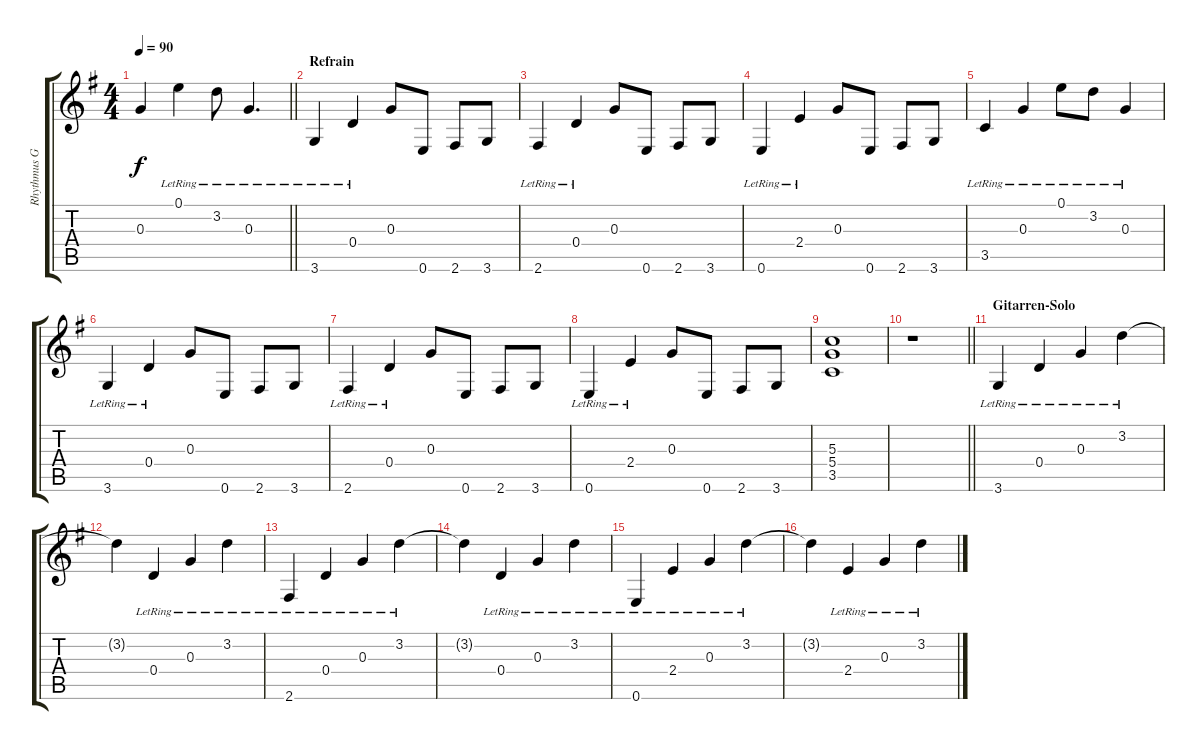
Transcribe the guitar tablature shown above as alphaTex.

\track ("Rhythmus Gitarre" "Rhythmus G") {instrument electricguitarclean}
\staff {score tabs}
\tuning (E4 B3 G3 D3 A2 E2) {hide}
\ts (4 4)
\tempo 90
\clef g2
\barLineRight lightlight
\ks g
0.3{t}.4{dy f} 0.1{lr}.4 3.2{lr}.8 0.3{lr}.4{d} |
\section ("" "Refrain")
3.6{lr}.4 0.4{lr}.4 0.3.8 0.6.8 2.6.8 3.6.8 |
2.6{lr}.4 0.4{lr}.4 0.3.8 0.6.8 2.6.8 3.6.8 |
0.6{lr}.4 2.4{lr}.4 0.3.8 0.6.8 2.6.8 3.6.8 |
3.5{lr}.4 0.3{lr}.4 0.1{lr}.8 3.2{lr}.8 0.3{lr}.4 |
3.6{lr}.4 0.4{lr}.4 0.3.8 0.6.8 2.6.8 3.6.8 |
2.6{lr}.4 0.4{lr}.4 0.3.8 0.6.8 2.6.8 3.6.8 |
0.6{lr}.4 2.4{lr}.4 0.3.8 0.6.8 2.6.8 3.6.8 |
(5.3 5.4 3.5).1 |
\barLineRight lightlight
r.1 |
\section ("" "Gitarren-Solo")
3.6{lr}.4 0.4{lr}.4 0.3{lr}.4 3.2{lr}.4 |
3.2{t}.4 0.4{lr}.4 0.3{lr}.4 3.2{lr}.4 |
2.6{lr}.4 0.4{lr}.4 0.3{lr}.4 3.2{lr}.4 |
3.2{t}.4 0.4{lr}.4 0.3{lr}.4 3.2{lr}.4 |
0.6{lr}.4 2.4{lr}.4 0.3{lr}.4 3.2{lr}.4 |
3.2{t}.4 2.4{lr}.4 0.3{lr}.4 3.2{lr}.4
